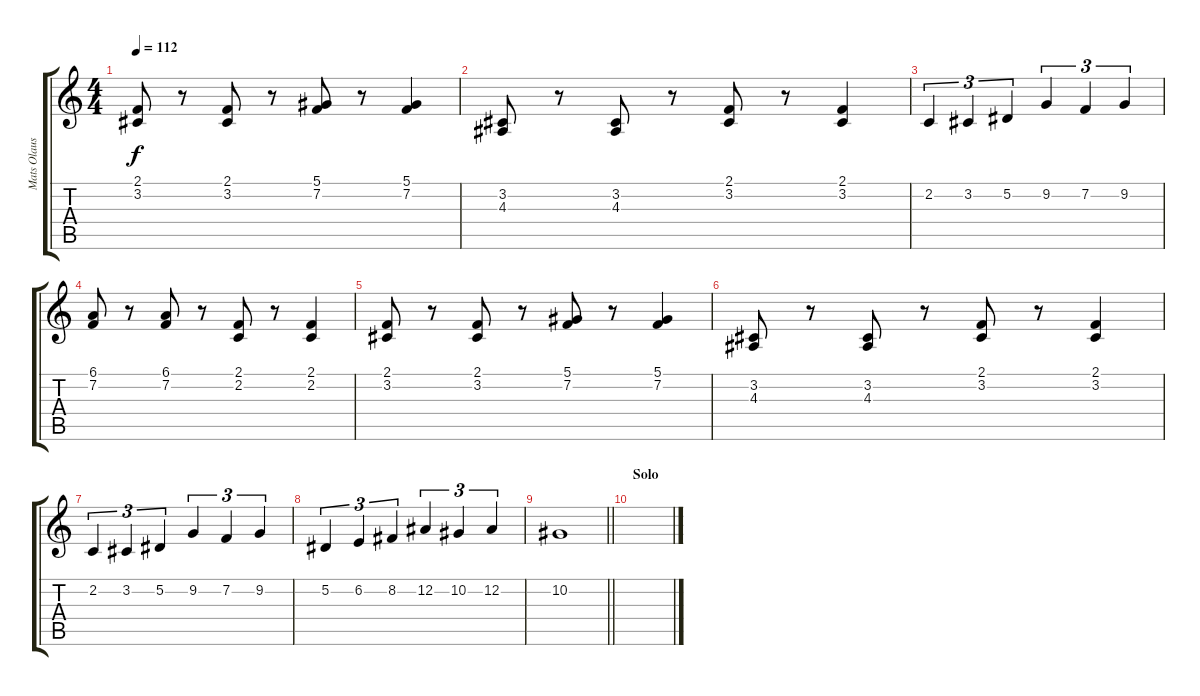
\track ("Mats Olausson" "Mats Olaus") {instrument violin}
\staff {score tabs}
\tuning (Eb4 Bb3 Gb3 Db3 Ab2 Eb2) {hide}
\ts (4 4)
\tempo 112
\clef g2
\ks c
(2.1 3.2).8{dy f} r.8 (2.1 3.2).8 r.8 (5.1 7.2).8 r.8 (5.1 7.2).4 |
(3.2 4.3).8 r.8 (3.2 4.3).8 r.8 (2.1 3.2).8 r.8 (2.1 3.2).4 |
2.2.4{tu (3 2)} 3.2.4{tu (3 2)} 5.2.4{tu (3 2)} 9.2.4{tu (3 2)} 7.2.4{tu (3 2)} 9.2.4{tu (3 2)} |
(6.1 7.2).8 r.8 (6.1 7.2).8 r.8 (2.1 2.2).8 r.8 (2.1 2.2).4 |
(2.1 3.2).8 r.8 (2.1 3.2).8 r.8 (5.1 7.2).8 r.8 (5.1 7.2).4 |
(3.2 4.3).8 r.8 (3.2 4.3).8 r.8 (2.1 3.2).8 r.8 (2.1 3.2).4 |
2.2.4{tu (3 2)} 3.2.4{tu (3 2)} 5.2.4{tu (3 2)} 9.2.4{tu (3 2)} 7.2.4{tu (3 2)} 9.2.4{tu (3 2)} |
5.2.4{tu (3 2)} 6.2.4{tu (3 2)} 8.2.4{tu (3 2)} 12.2.4{tu (3 2)} 10.2.4{tu (3 2)} 12.2.4{tu (3 2)} |
\barLineRight lightlight
10.2.1 |
\section ("" "Solo")
